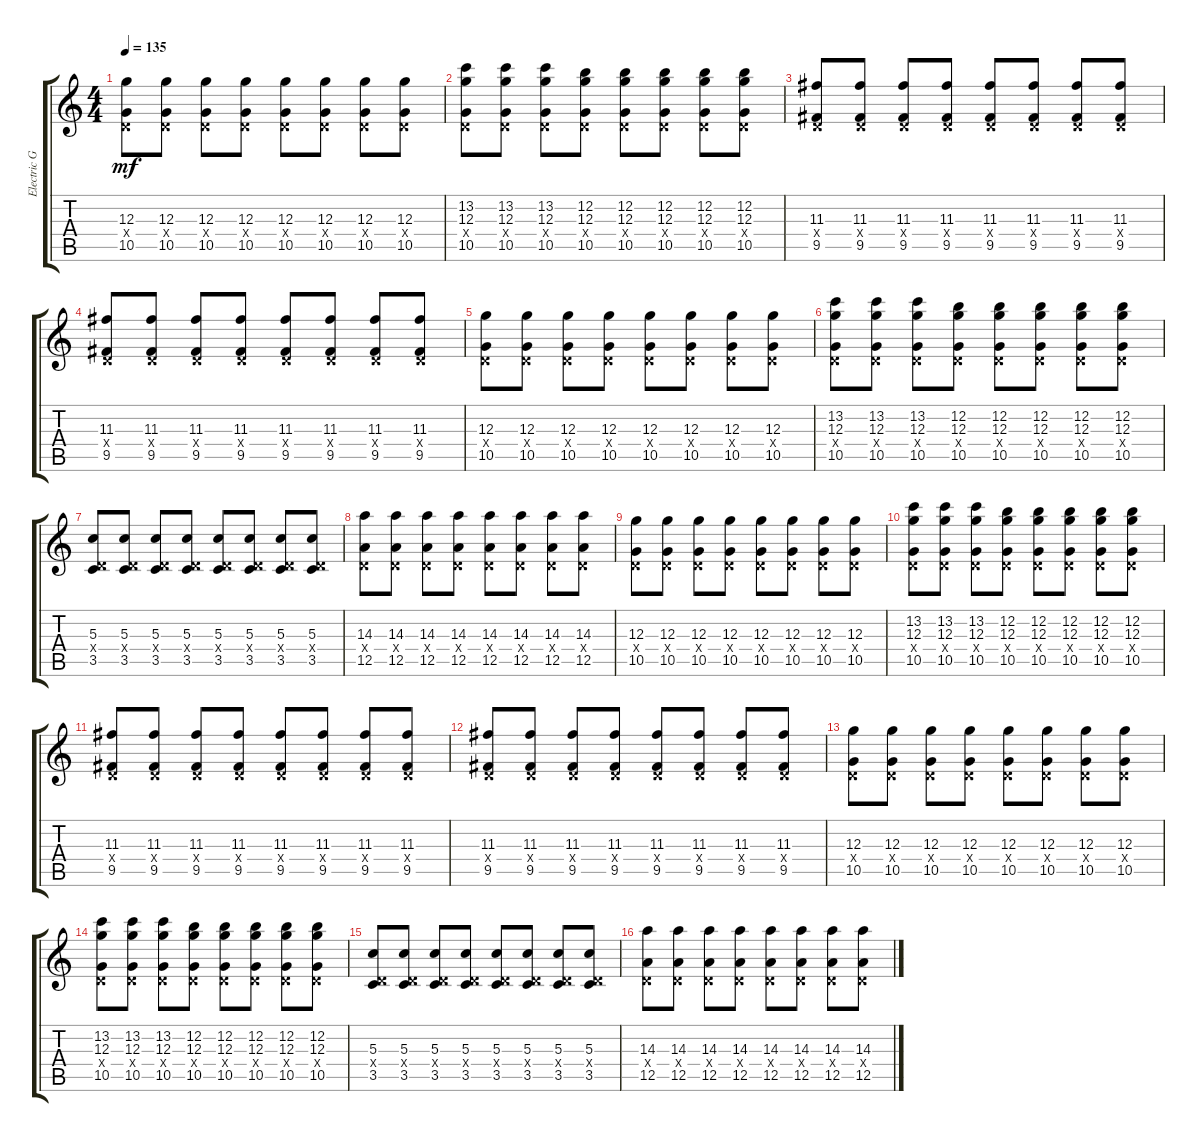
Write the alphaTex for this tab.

\track ("Electric Guitar" "Electric G") {instrument distortionguitar}
\staff {score tabs}
\tuning (E4 B3 G3 D3 A2 E2) {hide}
\ts (4 4)
\tempo 135
\clef g2
\ks c
(12.3 0.4{x} 10.5).8{dy mf} (12.3 0.4{x} 10.5).8 (12.3 0.4{x} 10.5).8 (12.3 0.4{x} 10.5).8 (12.3 0.4{x} 10.5).8 (12.3 0.4{x} 10.5).8 (12.3 0.4{x} 10.5).8 (12.3 0.4{x} 10.5).8 |
(13.2 12.3 0.4{x} 10.5).8 (13.2 12.3 0.4{x} 10.5).8 (13.2 12.3 0.4{x} 10.5).8 (12.2 12.3 0.4{x} 10.5).8 (12.2 12.3 0.4{x} 10.5).8 (12.2 12.3 0.4{x} 10.5).8 (12.2 12.3 0.4{x} 10.5).8 (12.2 12.3 0.4{x} 10.5).8 |
(11.3 0.4{x} 9.5).8 (11.3 0.4{x} 9.5).8 (11.3 0.4{x} 9.5).8 (11.3 0.4{x} 9.5).8 (11.3 0.4{x} 9.5).8 (11.3 0.4{x} 9.5).8 (11.3 0.4{x} 9.5).8 (11.3 0.4{x} 9.5).8 |
(11.3 0.4{x} 9.5).8 (11.3 0.4{x} 9.5).8 (11.3 0.4{x} 9.5).8 (11.3 0.4{x} 9.5).8 (11.3 0.4{x} 9.5).8 (11.3 0.4{x} 9.5).8 (11.3 0.4{x} 9.5).8 (11.3 0.4{x} 9.5).8 |
(12.3 0.4{x} 10.5).8 (12.3 0.4{x} 10.5).8 (12.3 0.4{x} 10.5).8 (12.3 0.4{x} 10.5).8 (12.3 0.4{x} 10.5).8 (12.3 0.4{x} 10.5).8 (12.3 0.4{x} 10.5).8 (12.3 0.4{x} 10.5).8 |
(13.2 12.3 0.4{x} 10.5).8 (13.2 12.3 0.4{x} 10.5).8 (13.2 12.3 0.4{x} 10.5).8 (12.2 12.3 0.4{x} 10.5).8 (12.2 12.3 0.4{x} 10.5).8 (12.2 12.3 0.4{x} 10.5).8 (12.2 12.3 0.4{x} 10.5).8 (12.2 12.3 0.4{x} 10.5).8 |
(5.3 0.4{x} 3.5).8 (5.3 0.4{x} 3.5).8 (5.3 0.4{x} 3.5).8 (5.3 0.4{x} 3.5).8 (5.3 0.4{x} 3.5).8 (5.3 0.4{x} 3.5).8 (5.3 0.4{x} 3.5).8 (5.3 0.4{x} 3.5).8 |
(14.3 0.4{x} 12.5).8 (14.3 0.4{x} 12.5).8 (14.3 0.4{x} 12.5).8 (14.3 0.4{x} 12.5).8 (14.3 0.4{x} 12.5).8 (14.3 0.4{x} 12.5).8 (14.3 0.4{x} 12.5).8 (14.3 0.4{x} 12.5).8 |
(12.3 0.4{x} 10.5).8 (12.3 0.4{x} 10.5).8 (12.3 0.4{x} 10.5).8 (12.3 0.4{x} 10.5).8 (12.3 0.4{x} 10.5).8 (12.3 0.4{x} 10.5).8 (12.3 0.4{x} 10.5).8 (12.3 0.4{x} 10.5).8 |
(13.2 12.3 0.4{x} 10.5).8 (13.2 12.3 0.4{x} 10.5).8 (13.2 12.3 0.4{x} 10.5).8 (12.2 12.3 0.4{x} 10.5).8 (12.2 12.3 0.4{x} 10.5).8 (12.2 12.3 0.4{x} 10.5).8 (12.2 12.3 0.4{x} 10.5).8 (12.2 12.3 0.4{x} 10.5).8 |
(11.3 0.4{x} 9.5).8 (11.3 0.4{x} 9.5).8 (11.3 0.4{x} 9.5).8 (11.3 0.4{x} 9.5).8 (11.3 0.4{x} 9.5).8 (11.3 0.4{x} 9.5).8 (11.3 0.4{x} 9.5).8 (11.3 0.4{x} 9.5).8 |
(11.3 0.4{x} 9.5).8 (11.3 0.4{x} 9.5).8 (11.3 0.4{x} 9.5).8 (11.3 0.4{x} 9.5).8 (11.3 0.4{x} 9.5).8 (11.3 0.4{x} 9.5).8 (11.3 0.4{x} 9.5).8 (11.3 0.4{x} 9.5).8 |
(12.3 0.4{x} 10.5).8 (12.3 0.4{x} 10.5).8 (12.3 0.4{x} 10.5).8 (12.3 0.4{x} 10.5).8 (12.3 0.4{x} 10.5).8 (12.3 0.4{x} 10.5).8 (12.3 0.4{x} 10.5).8 (12.3 0.4{x} 10.5).8 |
(13.2 12.3 0.4{x} 10.5).8 (13.2 12.3 0.4{x} 10.5).8 (13.2 12.3 0.4{x} 10.5).8 (12.2 12.3 0.4{x} 10.5).8 (12.2 12.3 0.4{x} 10.5).8 (12.2 12.3 0.4{x} 10.5).8 (12.2 12.3 0.4{x} 10.5).8 (12.2 12.3 0.4{x} 10.5).8 |
(5.3 0.4{x} 3.5).8 (5.3 0.4{x} 3.5).8 (5.3 0.4{x} 3.5).8 (5.3 0.4{x} 3.5).8 (5.3 0.4{x} 3.5).8 (5.3 0.4{x} 3.5).8 (5.3 0.4{x} 3.5).8 (5.3 0.4{x} 3.5).8 |
(14.3 0.4{x} 12.5).8 (14.3 0.4{x} 12.5).8 (14.3 0.4{x} 12.5).8 (14.3 0.4{x} 12.5).8 (14.3 0.4{x} 12.5).8 (14.3 0.4{x} 12.5).8 (14.3 0.4{x} 12.5).8 (14.3 0.4{x} 12.5).8
